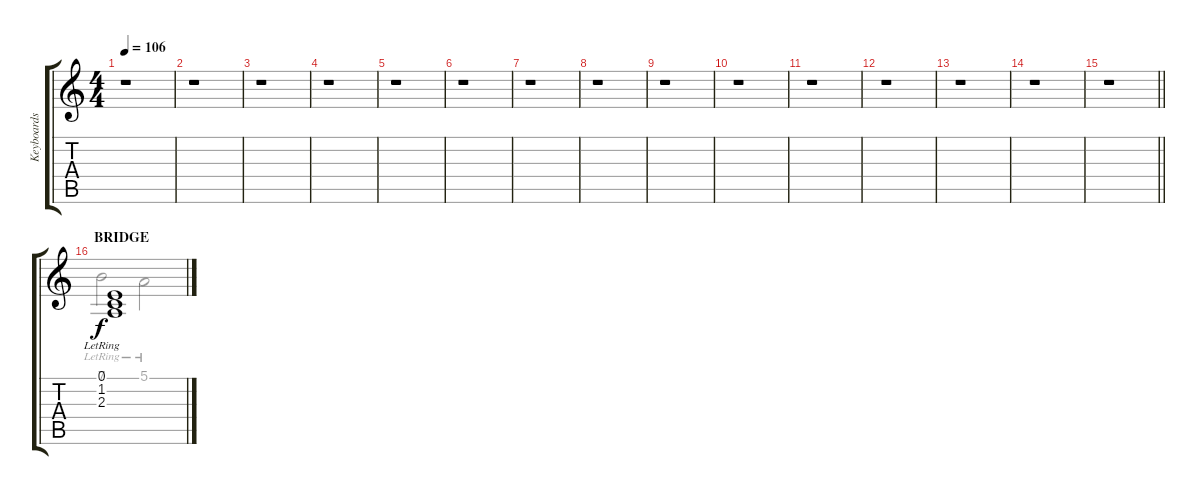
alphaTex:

\track ("Keyboards" "Keyboards") {instrument drawbarorgan}
\staff {score tabs}
\tuning (E4 B3 G3 D3 A2 E2) {hide}
\voice
\ts (4 4)
\tempo 106
\clef g2
\ks c
r.1{dy f} |
r.1 |
r.1 |
r.1 |
r.1 |
r.1 |
r.1 |
r.1 |
r.1 |
r.1 |
r.1 |
r.1 |
r.1 |
r.1 |
\barLineRight lightlight
r.1 |
\section ("" "BRIDGE")
(0.1{lr} 1.2{lr} 2.3{lr}).1
\voice
\clef g2
\ottava regular
\simile none
\ks c
r.1{dy f} |
r.1 |
r.1 |
r.1 |
r.1 |
r.1 |
r.1 |
r.1 |
r.1 |
r.1 |
r.1 |
r.1 |
r.1 |
r.1 |
\barLineRight lightlight
r.1 |
7.1{lr}.2 5.1{lr}.2
